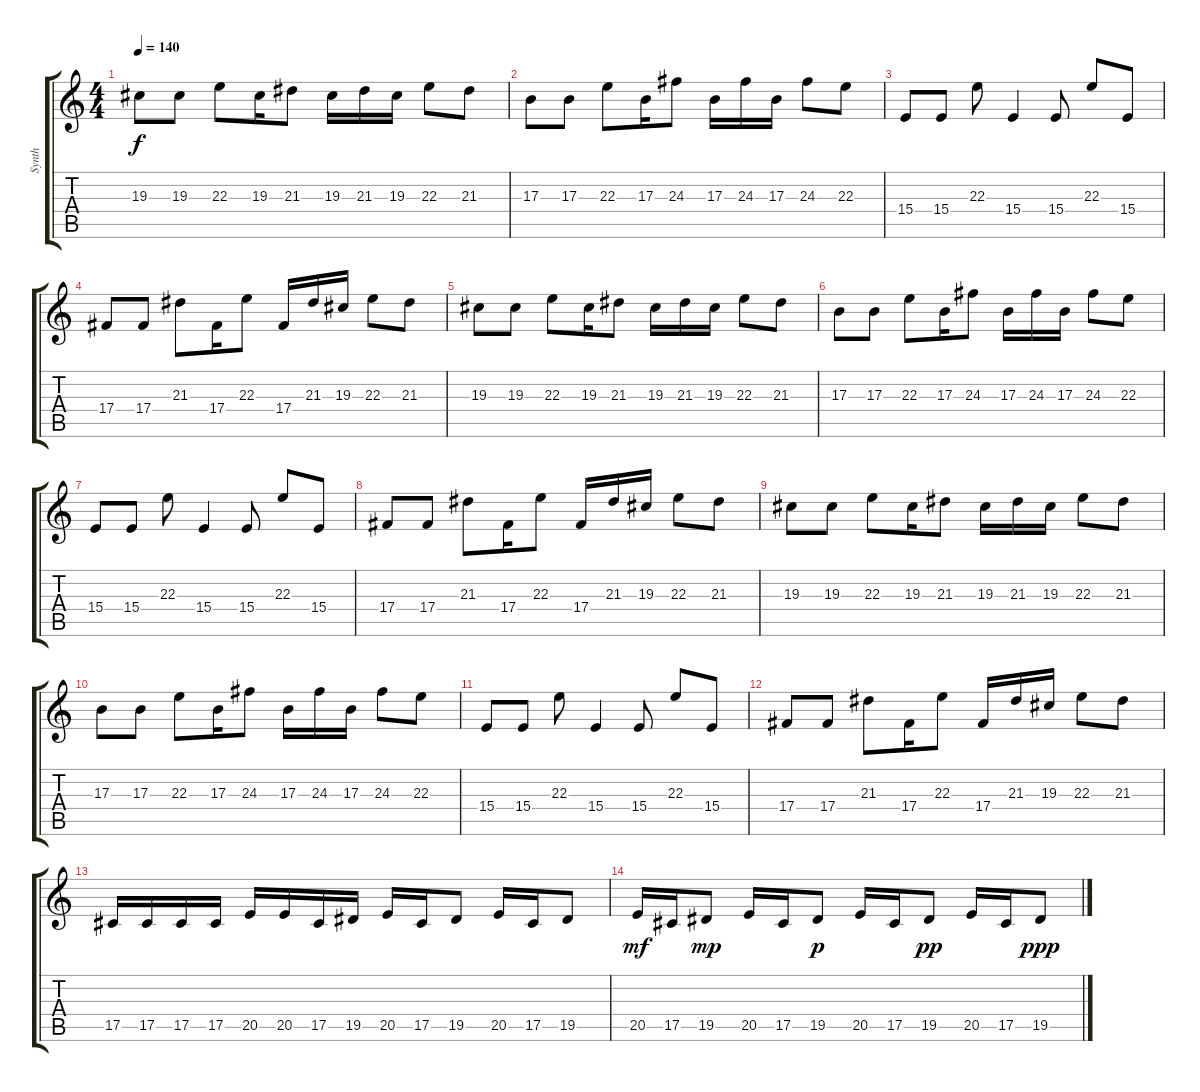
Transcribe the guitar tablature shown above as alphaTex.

\track ("Synth" "Synth") {instrument lead1square}
\staff {score tabs}
\tuning (Eb4 Bb3 Gb3 Db3 Ab2 Eb2) {hide}
\ts (4 4)
\tempo 140
\clef g2
\ks c
19.3.8{dy f} 19.3.8 22.3.8 19.3.16 21.3.8 19.3.16 21.3.16 19.3.16 22.3.8 21.3.8 |
17.3.8 17.3.8 22.3.8 17.3.16 24.3.8 17.3.16 24.3.16 17.3.16 24.3.8 22.3.8 |
15.4.8 15.4.8 22.3.8 15.4.4 15.4.8 22.3.8 15.4.8 |
17.4.8 17.4.8 21.3.8 17.4.16 22.3.8 17.4.16 21.3.16 19.3.16 22.3.8 21.3.8 |
19.3.8 19.3.8 22.3.8 19.3.16 21.3.8 19.3.16 21.3.16 19.3.16 22.3.8 21.3.8 |
17.3.8 17.3.8 22.3.8 17.3.16 24.3.8 17.3.16 24.3.16 17.3.16 24.3.8 22.3.8 |
15.4.8 15.4.8 22.3.8 15.4.4 15.4.8 22.3.8 15.4.8 |
17.4.8 17.4.8 21.3.8 17.4.16 22.3.8 17.4.16 21.3.16 19.3.16 22.3.8 21.3.8 |
19.3.8 19.3.8 22.3.8 19.3.16 21.3.8 19.3.16 21.3.16 19.3.16 22.3.8 21.3.8 |
17.3.8 17.3.8 22.3.8 17.3.16 24.3.8 17.3.16 24.3.16 17.3.16 24.3.8 22.3.8 |
15.4.8 15.4.8 22.3.8 15.4.4 15.4.8 22.3.8 15.4.8 |
17.4.8 17.4.8 21.3.8 17.4.16 22.3.8 17.4.16 21.3.16 19.3.16 22.3.8 21.3.8 |
17.5.16 17.5.16 17.5.16 17.5.16 20.5.16 20.5.16 17.5.16 19.5.16 20.5.16 17.5.16 19.5.8 20.5.16 17.5.16 19.5.8 |
20.5.16{dy mf} 17.5.16 19.5.8{dy mp} 20.5.16 17.5.16 19.5.8{dy p} 20.5.16 17.5.16 19.5.8{dy pp} 20.5.16 17.5.16 19.5.8{dy ppp}
